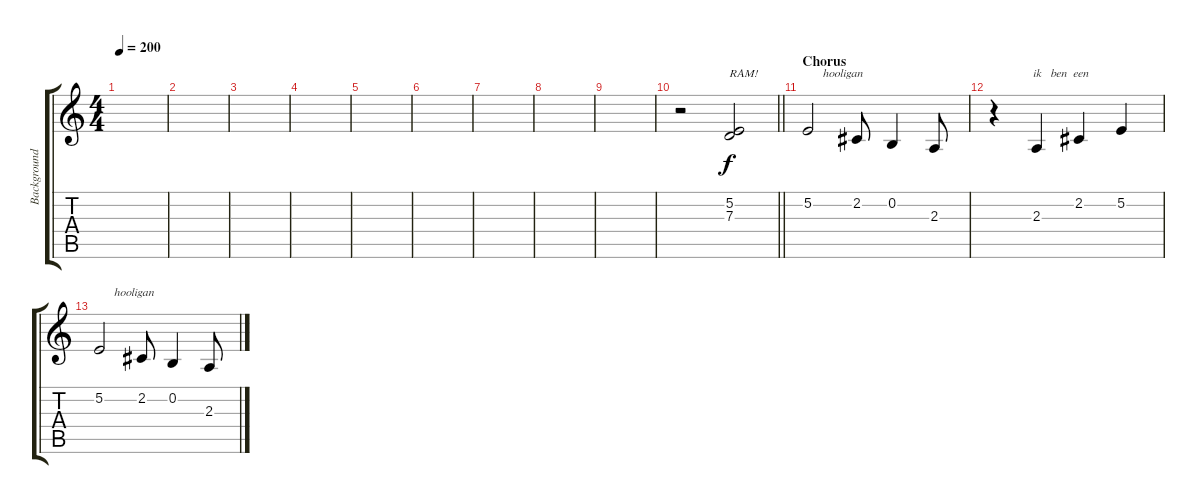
\track ("Background vocals" "Background") {instrument tremolostrings}
\staff {score tabs}
\tuning (E4 B3 G3 D3 A2 E2) {hide}
\ts (4 4)
\tempo 200
\clef g2
\ks c
|
|
|
|
|
|
|
|
|
\barLineRight lightlight
r.2 (5.2 7.3).2{txt "RAM!"} |
\section ("" "Chorus")
5.2.2{txt "     hooligan"} 2.2.8 0.2.4 2.3.8 |
r.4{txt "             ik   ben  een"} 2.3.4 2.2.4 5.2.4 |
5.2.2{txt "     hooligan"} 2.2.8 0.2.4 2.3.8
